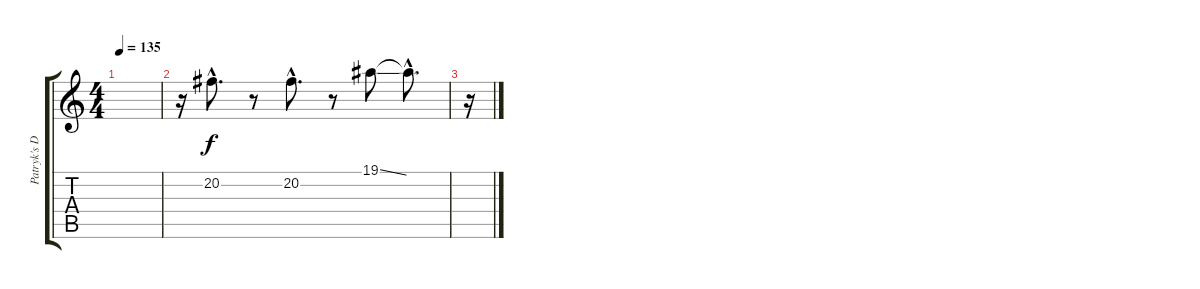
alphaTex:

\track ("Patryk's Delay" "Patryk's D") {instrument lead2sawtooth}
\staff {score tabs}
\tuning (Eb4 Bb3 Gb3 Db3 Ab2 Eb2) {hide}
\ts (4 4)
\tempo 135
\clef g2
\ks c
|
r.16 20.2{hac}.8{d} r.8 20.2{hac}.8{d} r.8 19.1{ss}.8 19.1{hac t}.8{d} |
r.16
